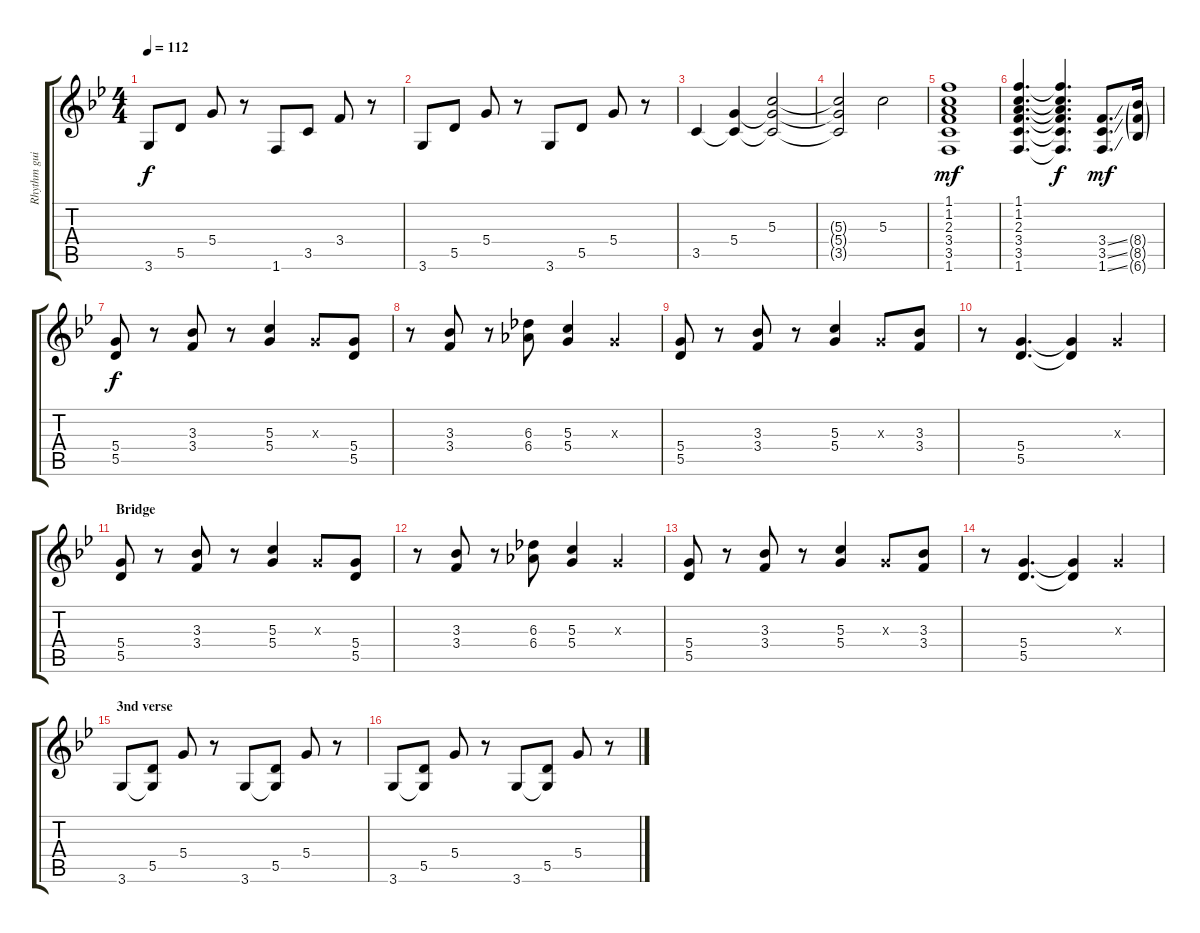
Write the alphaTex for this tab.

\track ("Rhythm guitar" "Rhythm gui") {instrument distortionguitar}
\staff {score tabs}
\tuning (E4 B3 G3 D3 A2 E2) {hide}
\ts (4 4)
\tempo 112
\clef g2
\ks bb
3.6.8{dy f} 5.5.8 5.4.8 r.8 1.6.8 3.5.8 3.4.8 r.8 |
3.6.8 5.5.8 5.4.8 r.8 3.6.8 5.5.8 5.4.8 r.8 |
3.5.4 (5.4 3.5{t}).4 (5.3 5.4{t} 3.5{t}).2 |
(5.3{t} 5.4{t} 3.5{t}).2 5.3.2 |
(1.1 1.2 2.3 3.4 3.5 1.6).1{dy mf} |
(1.1 1.2 2.3 3.4 3.5 1.6).4{d} (1.1{t} 1.2{t} 2.3{t} 3.4{t} 3.5{t} 1.6{t}).4{d dy f} (3.4{ss} 3.5{ss} 1.6{ss}).8{d dy mf} (8.4{g} 8.5{g} 6.6{g}).16 |
(5.4 5.5).8{dy f volume 10} r.8 (3.3 3.4).8 r.8 (5.3 5.4).4 0.3{x}.8 (5.4 5.5).8 |
r.8 (3.3 3.4).8 r.8 (6.3 6.4).8 (5.3 5.4).4 0.3{x}.4 |
(5.4 5.5).8 r.8 (3.3 3.4).8 r.8 (5.3 5.4).4 0.3{x}.8 (3.3 3.4).8 |
r.8 (5.4 5.5).4{d} (5.4{t} 5.5{t}).4 0.3{x}.4 |
\section ("" "Bridge")
(5.4 5.5).8{volume 16} r.8 (3.3 3.4).8 r.8 (5.3 5.4).4 0.3{x}.8 (5.4 5.5).8 |
r.8 (3.3 3.4).8 r.8 (6.3 6.4).8 (5.3 5.4).4 0.3{x}.4 |
(5.4 5.5).8 r.8 (3.3 3.4).8 r.8 (5.3 5.4).4 0.3{x}.8 (3.3 3.4).8 |
r.8 (5.4 5.5).4{d} (5.4{t} 5.5{t}).4 0.3{x}.4 |
\section ("" "3nd verse")
3.6.8 (5.5 3.6{t}).8 5.4.8 r.8 3.6.8 (5.5 3.6{t}).8 5.4.8 r.8 |
3.6.8 (5.5 3.6{t}).8 5.4.8 r.8 3.6.8 (5.5 3.6{t}).8 5.4.8 r.8
